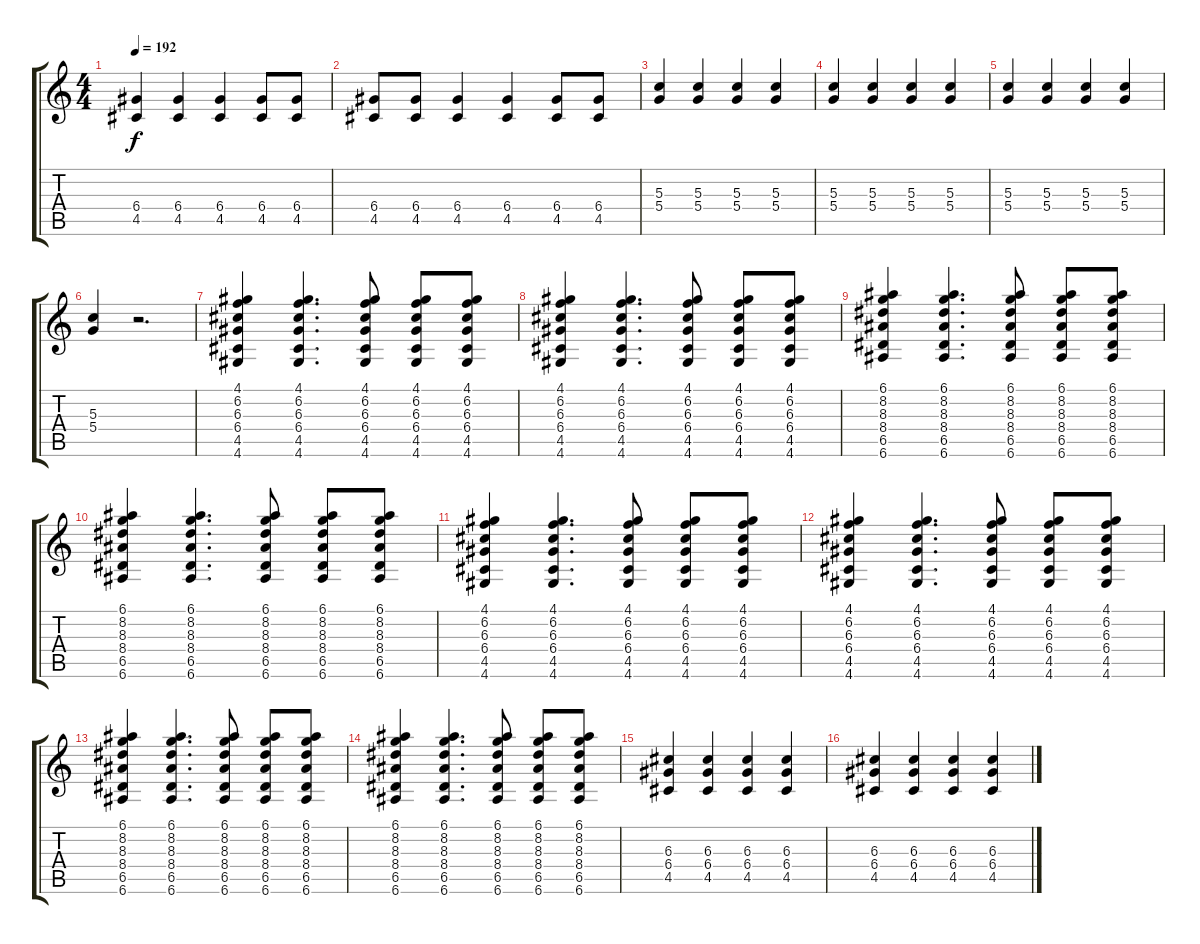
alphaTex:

\track "" {instrument electricguitarjazz}
\staff {score tabs}
\tuning (E4 B3 G3 D3 A2 E2) {hide}
\ts (4 4)
\tempo 192
\clef g2
\ks c
(6.4 4.5).4{dy f} (6.4 4.5).4 (6.4 4.5).4 (6.4 4.5).8 (6.4 4.5).8 |
(6.4 4.5).8 (6.4 4.5).8 (6.4 4.5).4 (6.4 4.5).4 (6.4 4.5).8 (6.4 4.5).8 |
(5.3 5.4).4 (5.3 5.4).4 (5.3 5.4).4 (5.3 5.4).4 |
(5.3 5.4).4 (5.3 5.4).4 (5.3 5.4).4 (5.3 5.4).4 |
(5.3 5.4).4 (5.3 5.4).4 (5.3 5.4).4 (5.3 5.4).4 |
(5.3 5.4).4 r.2{d} |
(4.1 6.2 6.3 6.4 4.5 4.6).4 (4.1 6.2 6.3 6.4 4.5 4.6).4{d} (4.1 6.2 6.3 6.4 4.5 4.6).8 (4.1 6.2 6.3 6.4 4.5 4.6).8 (4.1 6.2 6.3 6.4 4.5 4.6).8 |
(4.1 6.2 6.3 6.4 4.5 4.6).4 (4.1 6.2 6.3 6.4 4.5 4.6).4{d} (4.1 6.2 6.3 6.4 4.5 4.6).8 (4.1 6.2 6.3 6.4 4.5 4.6).8 (4.1 6.2 6.3 6.4 4.5 4.6).8 |
(6.1 8.2 8.3 8.4 6.5 6.6).4 (6.1 8.2 8.3 8.4 6.5 6.6).4{d} (6.1 8.2 8.3 8.4 6.5 6.6).8 (6.1 8.2 8.3 8.4 6.5 6.6).8 (6.1 8.2 8.3 8.4 6.5 6.6).8 |
(6.1 8.2 8.3 8.4 6.5 6.6).4 (6.1 8.2 8.3 8.4 6.5 6.6).4{d} (6.1 8.2 8.3 8.4 6.5 6.6).8 (6.1 8.2 8.3 8.4 6.5 6.6).8 (6.1 8.2 8.3 8.4 6.5 6.6).8 |
(4.1 6.2 6.3 6.4 4.5 4.6).4 (4.1 6.2 6.3 6.4 4.5 4.6).4{d} (4.1 6.2 6.3 6.4 4.5 4.6).8 (4.1 6.2 6.3 6.4 4.5 4.6).8 (4.1 6.2 6.3 6.4 4.5 4.6).8 |
(4.1 6.2 6.3 6.4 4.5 4.6).4 (4.1 6.2 6.3 6.4 4.5 4.6).4{d} (4.1 6.2 6.3 6.4 4.5 4.6).8 (4.1 6.2 6.3 6.4 4.5 4.6).8 (4.1 6.2 6.3 6.4 4.5 4.6).8 |
(6.1 8.2 8.3 8.4 6.5 6.6).4 (6.1 8.2 8.3 8.4 6.5 6.6).4{d} (6.1 8.2 8.3 8.4 6.5 6.6).8 (6.1 8.2 8.3 8.4 6.5 6.6).8 (6.1 8.2 8.3 8.4 6.5 6.6).8 |
(6.1 8.2 8.3 8.4 6.5 6.6).4 (6.1 8.2 8.3 8.4 6.5 6.6).4{d} (6.1 8.2 8.3 8.4 6.5 6.6).8 (6.1 8.2 8.3 8.4 6.5 6.6).8 (6.1 8.2 8.3 8.4 6.5 6.6).8 |
(6.3 6.4 4.5).4 (6.3 6.4 4.5).4 (6.3 6.4 4.5).4 (6.3 6.4 4.5).4 |
(6.3 6.4 4.5).4 (6.3 6.4 4.5).4 (6.3 6.4 4.5).4 (6.3 6.4 4.5).4
